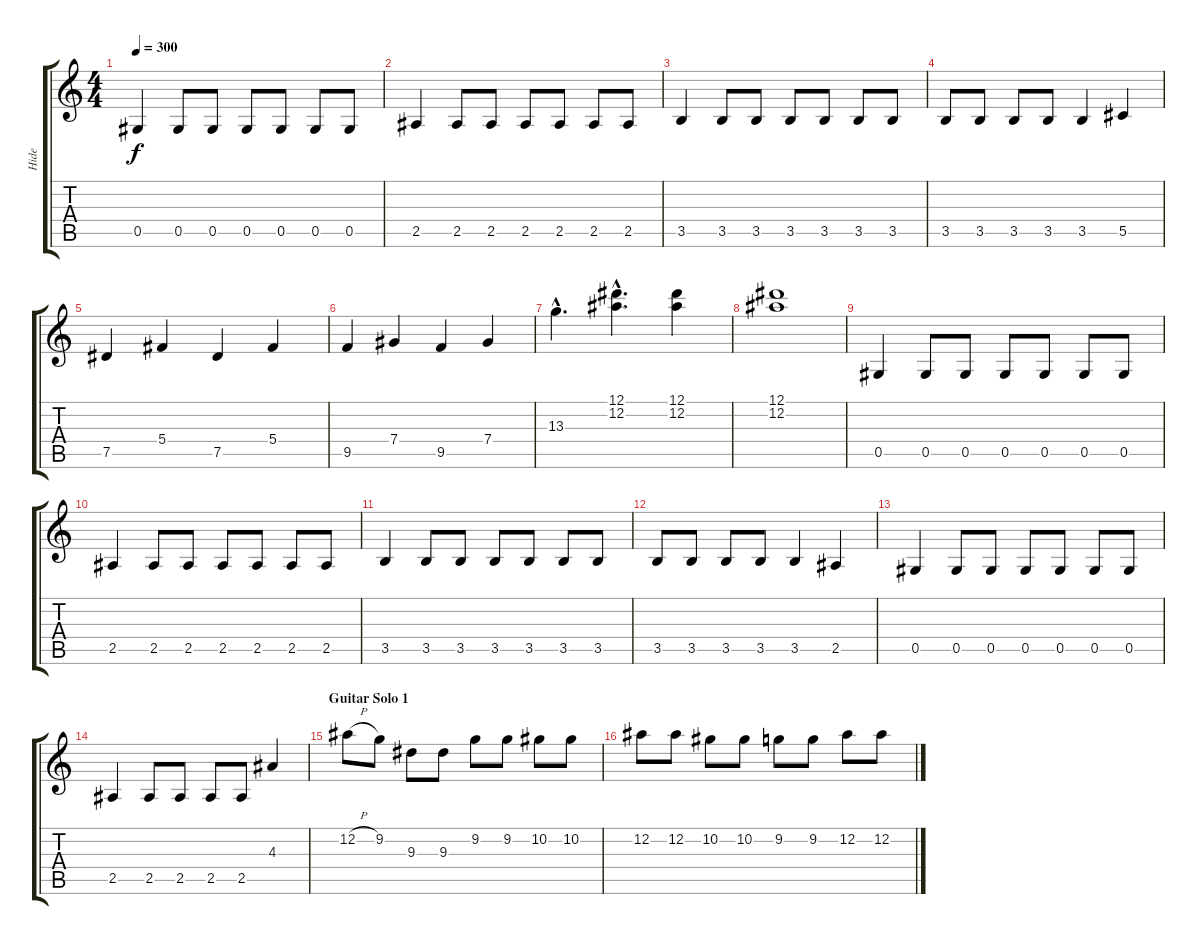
\track ("Hide" "Hide") {instrument overdrivenguitar}
\staff {score tabs}
\tuning (Eb4 Bb3 Gb3 Db3 Ab2 Eb2) {hide}
\ts (4 4)
\tempo 300
\clef g2
\ks c
0.5.4{dy f} 0.5.8 0.5.8 0.5.8 0.5.8 0.5.8 0.5.8 |
2.5.4 2.5.8 2.5.8 2.5.8 2.5.8 2.5.8 2.5.8 |
3.5.4 3.5.8 3.5.8 3.5.8 3.5.8 3.5.8 3.5.8 |
3.5.8 3.5.8 3.5.8 3.5.8 3.5.4 5.5.4 |
7.5.4 5.4.4 7.5.4 5.4.4 |
9.5.4 7.4.4 9.5.4 7.4.4 |
13.3{hac}.4{d} (12.1{hac} 12.2{hac}).4{d} (12.1 12.2).4 |
(12.1 12.2).1 |
0.5.4 0.5.8 0.5.8 0.5.8 0.5.8 0.5.8 0.5.8 |
2.5.4 2.5.8 2.5.8 2.5.8 2.5.8 2.5.8 2.5.8 |
3.5.4 3.5.8 3.5.8 3.5.8 3.5.8 3.5.8 3.5.8 |
3.5.8 3.5.8 3.5.8 3.5.8 3.5.4 2.5.4 |
0.5.4 0.5.8 0.5.8 0.5.8 0.5.8 0.5.8 0.5.8 |
2.5.4 2.5.8 2.5.8 2.5.8 2.5.8 4.3.4 |
\section ("" "Guitar Solo 1")
12.2{h}.8 9.2.8 9.3.8 9.3.8 9.2.8 9.2.8 10.2.8 10.2.8 |
12.2.8 12.2.8 10.2.8 10.2.8 9.2.8 9.2.8 12.2.8 12.2.8
